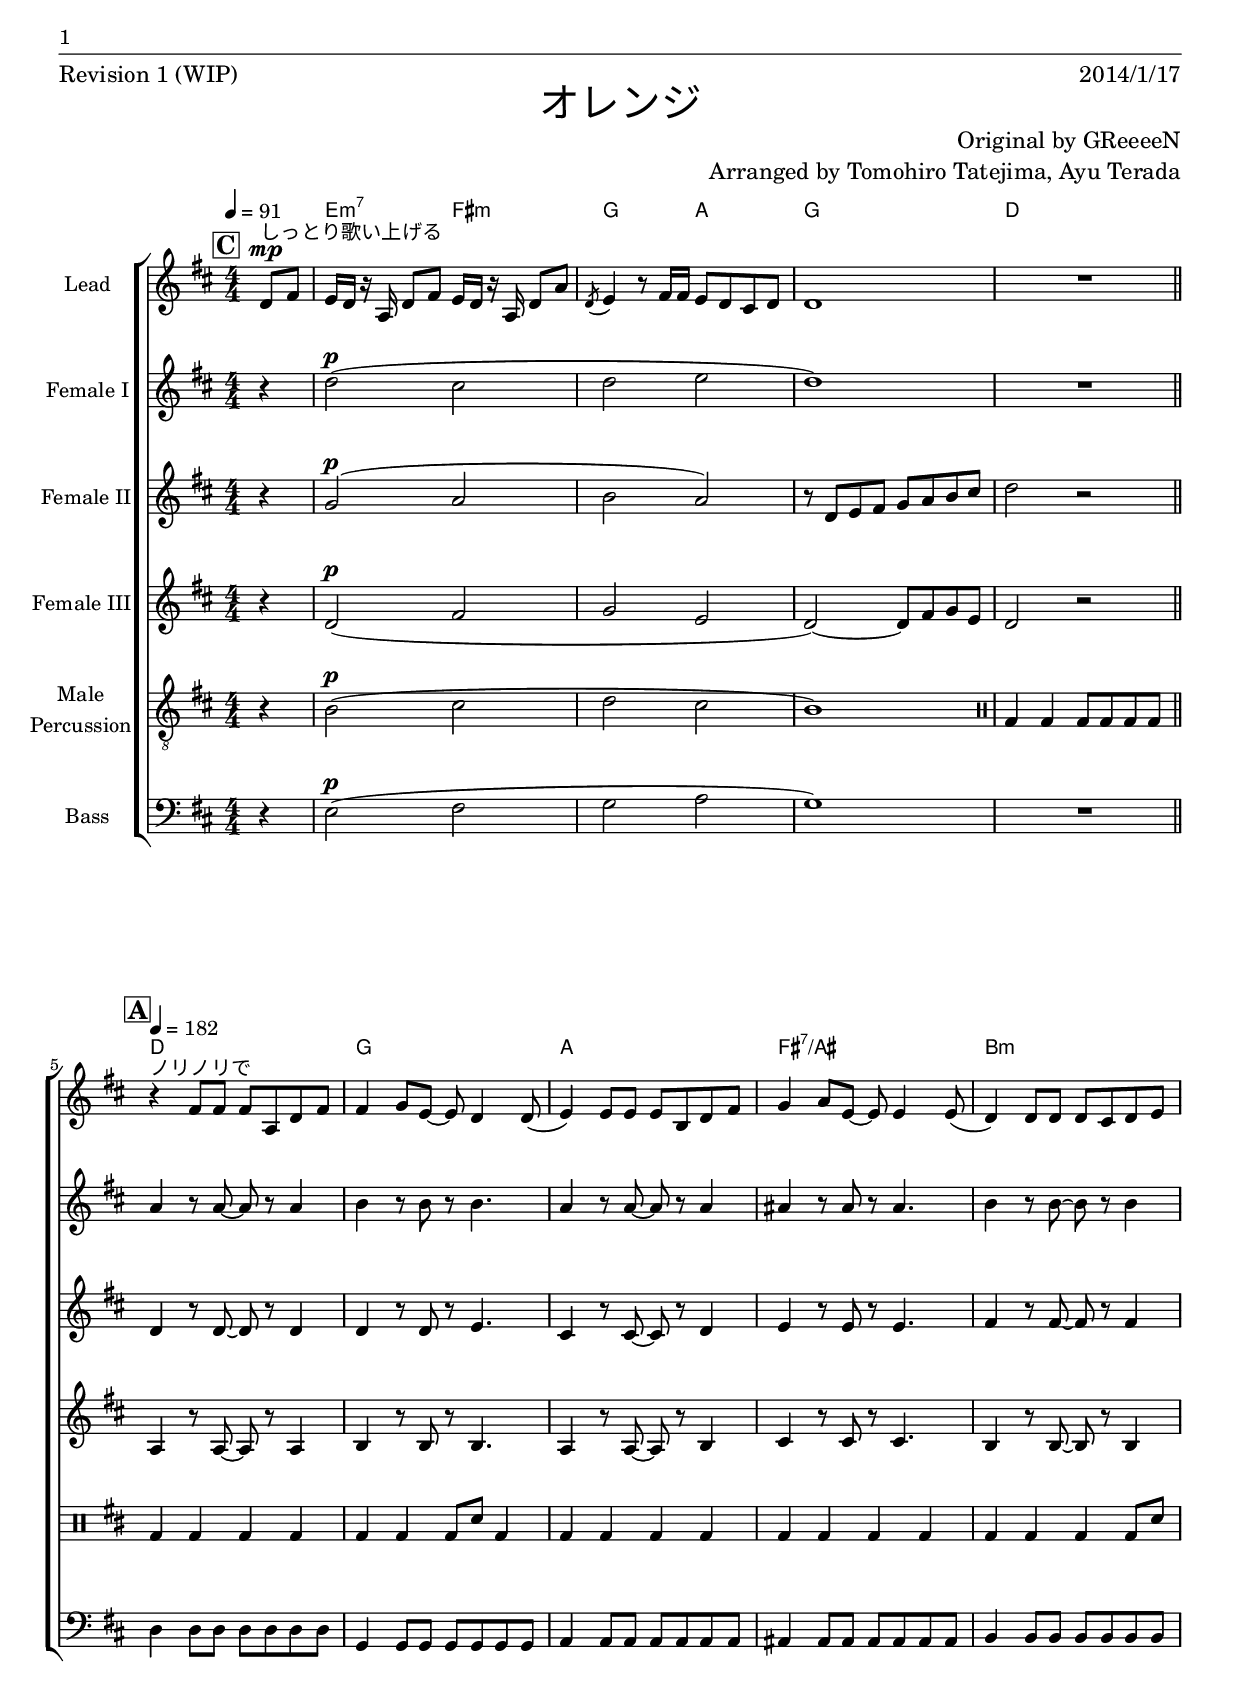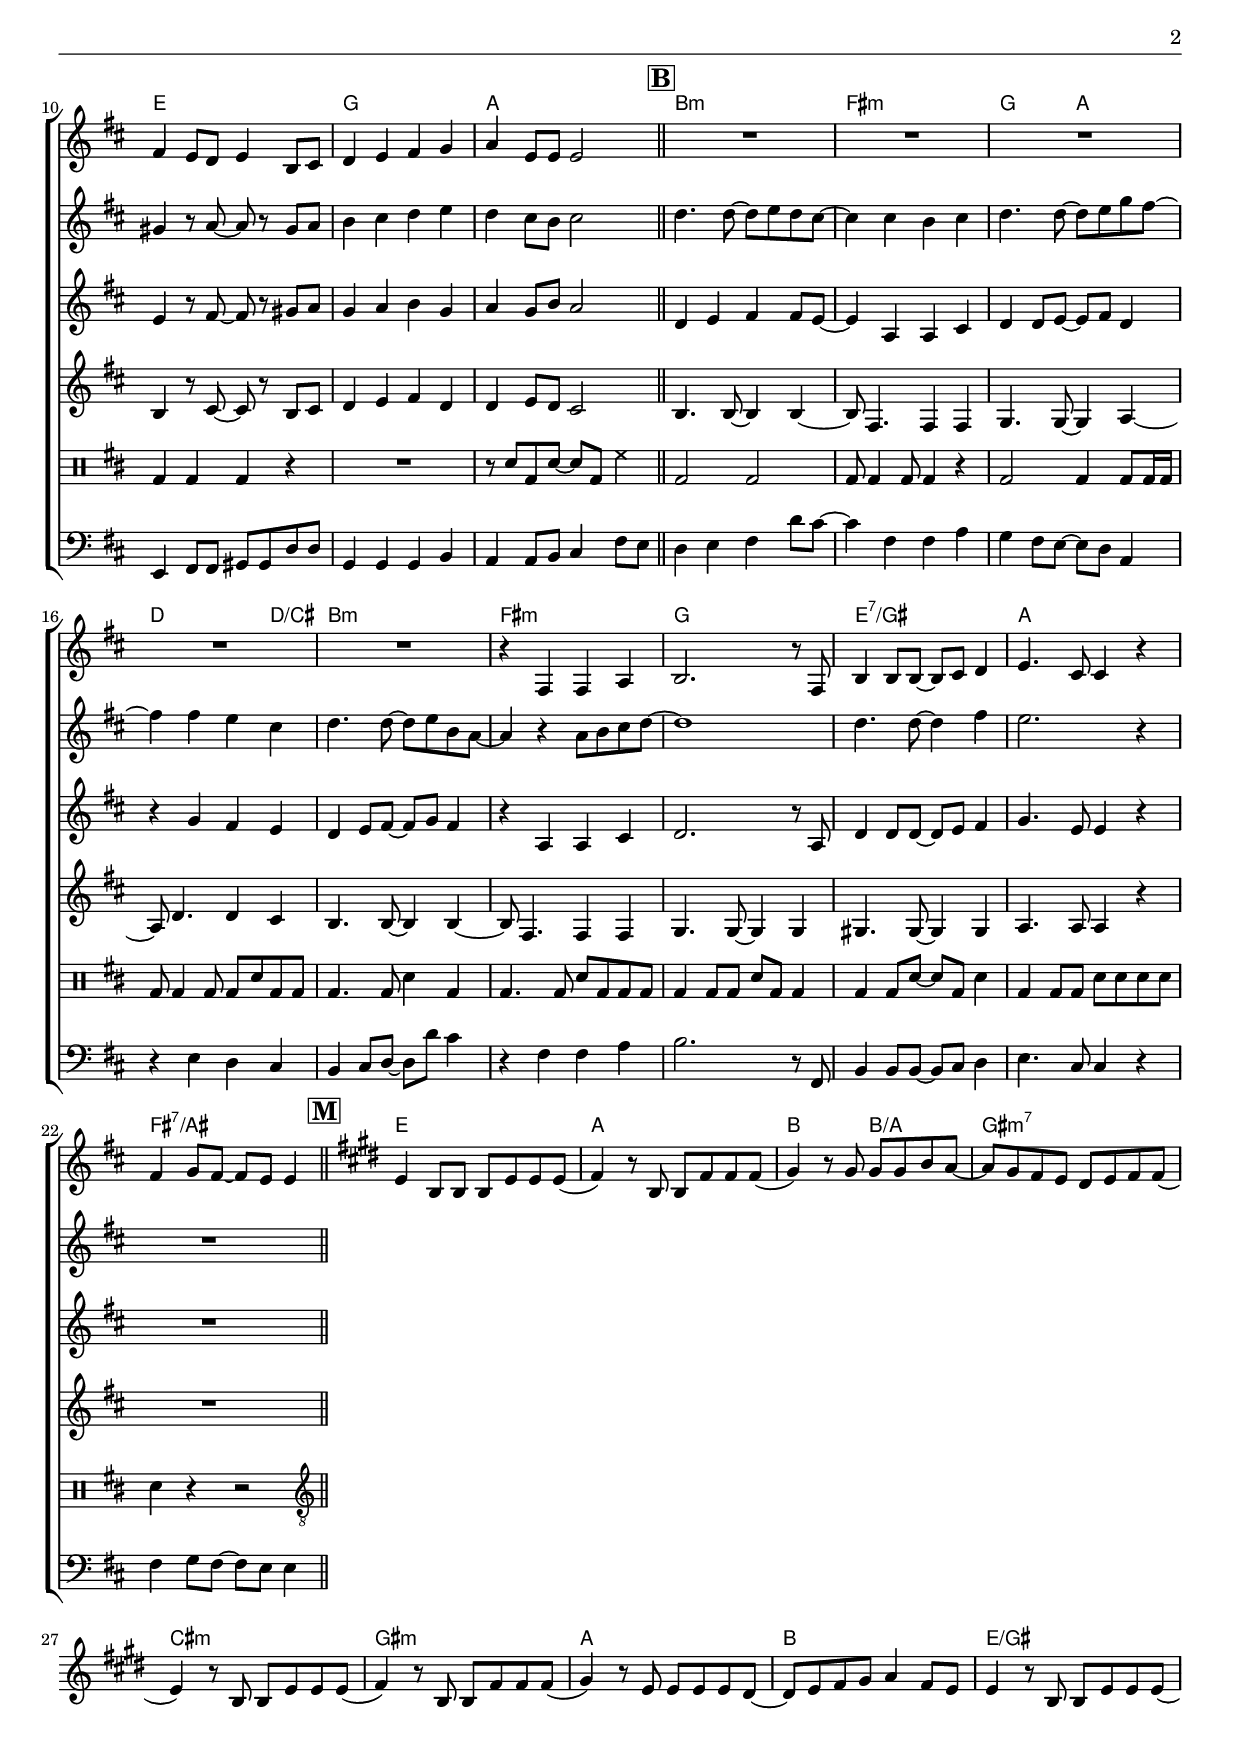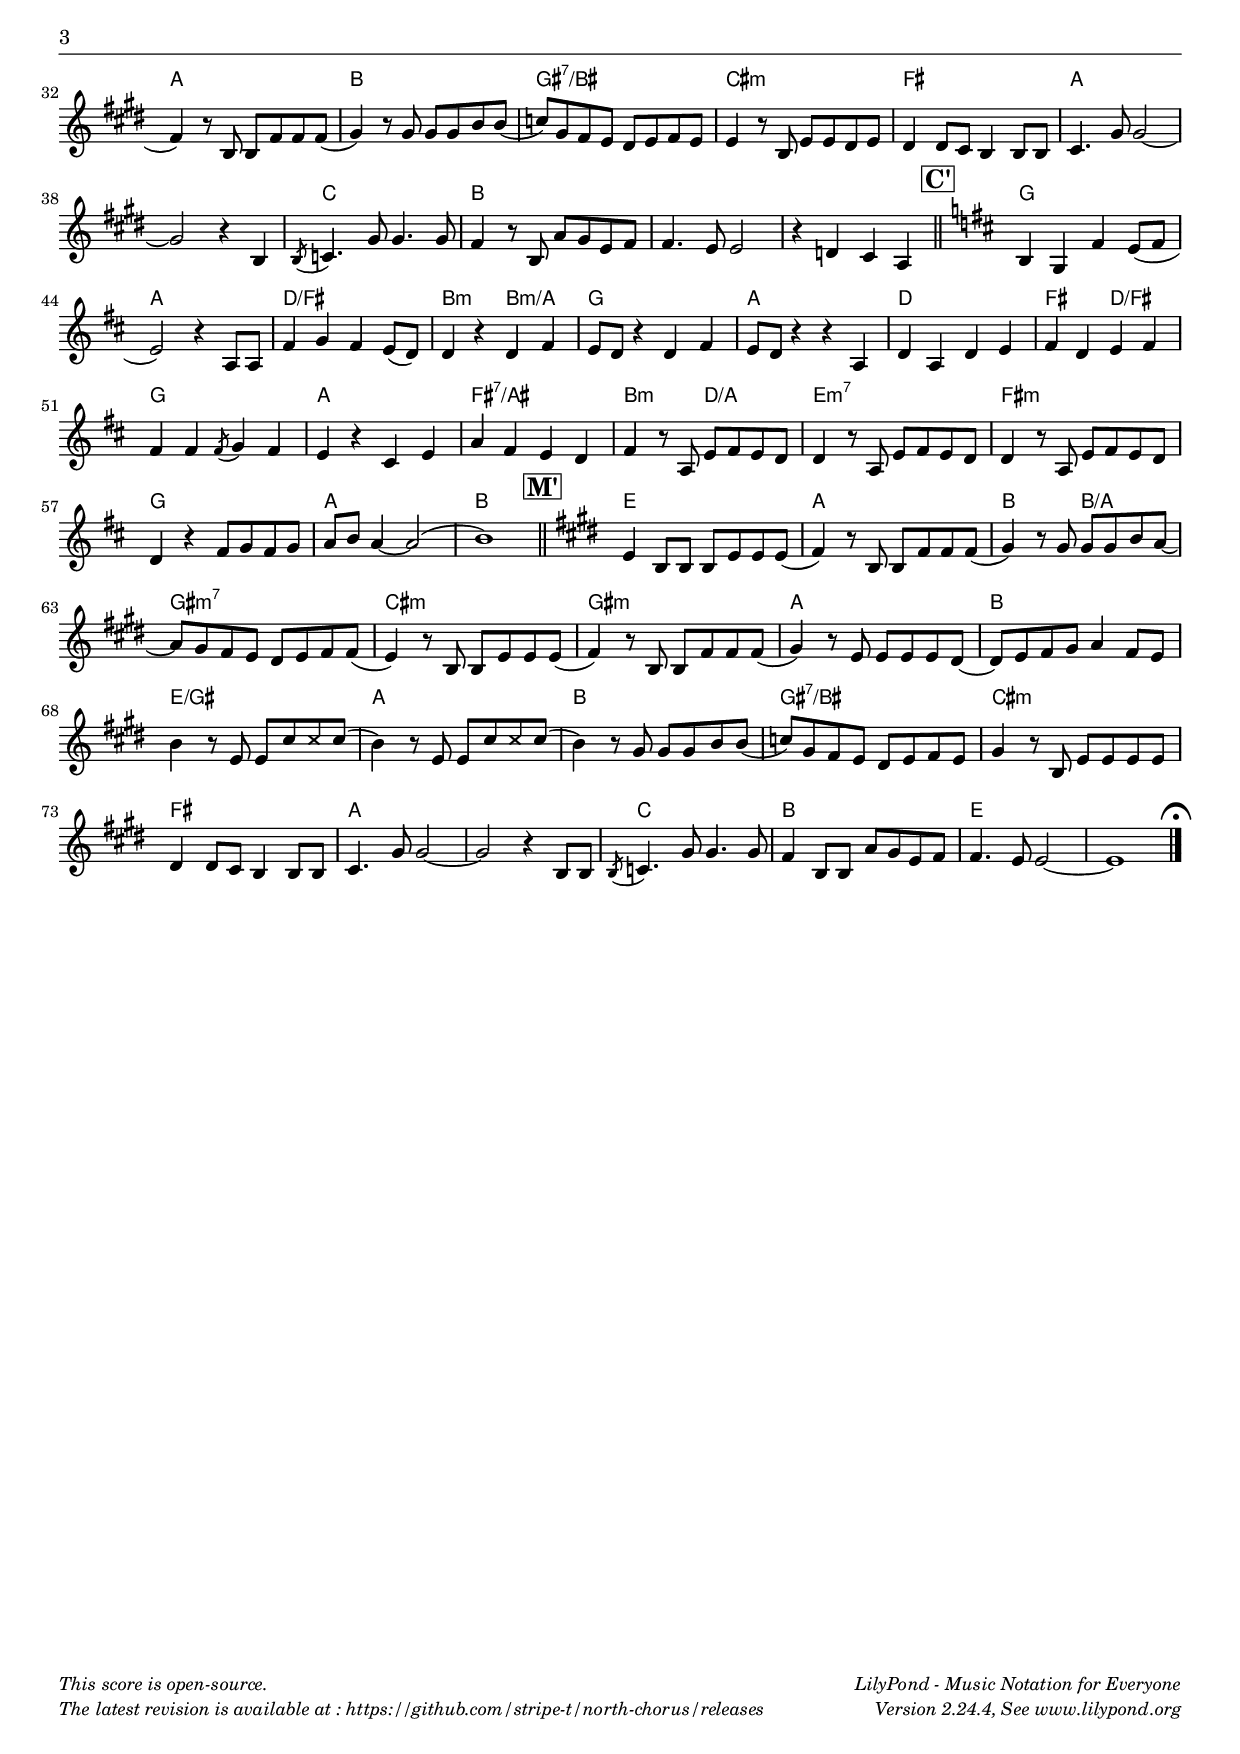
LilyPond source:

% Template revision 2
%
% For Flescobaldi :
% -*- indent-width: 4; tab-width: 4; indent-tabs: true;

\version "2.18.0"
\include "articulate.ly"

perc = #(define-music-function
         (parser location note)
         (ly:music?)
         #{
         	\new DrumVoice \with {\consists "Staff_performer"} {
         		\clef percussion
         		\set DrumVoice.midiInstrument = "standard kit"
         		#note
         	}
         	\clef "treble_8"
         	\set Voice.midiInstrument = "oboe"
         #})

#(define-markup-command (annotation layout props text) (markup?)
  "Annotation"
  (interpret-markup layout props
    #{
    	\markup { \override #'(font-name . "IPAex明朝") #text }
    #}))


% The below, invented by Mats Bengtsson, creates left and right brackets vertically
% spanning an entire staff. It is useful for offseting optional passages of music,
% as shown in the example

% The number next to "th" in (th 0.2) controls thickness of the brackets.
#(define-markup-command (left-bracket layout props) ()
 	"Draw left hand bracket"
 	(let* ((th 0.2) ;; todo: take from GROB
 	      	(width (* 2.5 th)) ;; todo: take from GROB
 	      	(ext '(-2.8 . 2.8))) ;; todo: take line-count into account
 		(ly:bracket Y ext th width)))

leftBracket = {
	\once\override BreathingSign #'text = #(make-left-bracket-markup)
	\once\override BreathingSign #'break-visibility = #end-of-line-invisible
	\once\override BreathingSign #'Y-offset = ##f
	% Trick to print it after barlines and signatures:
	\once\override BreathingSign #'break-align-symbol = #'custos
	\breathe
}


#(define-markup-command (right-bracket layout props) ()
 	"Draw right hand bracket"
 	(let* ((th .2);;todo: take from GROB
 	      	(width (* 2.5 th)) ;; todo: take from GROB
 	      	(ext '(-2.8 . 2.8))) ;; todo: take line-count into account
 		(ly:bracket Y ext th (- width))))

rightBracket = {
	\once\override BreathingSign #'text = #(make-right-bracket-markup)
	\once\override BreathingSign #'Y-offset = ##f
	\breathe
}

\paper {
	% page-count = #4
	bookTitleMarkup = \markup {
		\column {
			\fill-line {
				"Revision 1 (WIP)"
				"2014/1/17"
			}
			\fill-line {
				\override #'(font-name . "IPAex明朝")
				\fontsize #5 "オレンジ"
			}
			\fill-line {
				\null
				"Original by GReeeeN"
			}
			\fill-line {
				\null
				"Arranged by Tomohiro Tatejima, Ayu Terada"
			}
		}
	}
	oddHeaderMarkup = \markup {
		\override #'(baseline-skip . 1) \column {
			\fill-line {
				\fontsize #-1 \fromproperty #'page:page-number-string \null
			}
			\draw-hline
		}

	}
	evenHeaderMarkup = \markup {
		\override #'(baseline-skip . 1) \column {
			\fill-line {
				\null \fontsize #-1 \fromproperty #'page:page-number-string
			}
			\draw-hline
		}
	}

	oddFooterMarkup = \markup {
		\on-the-fly #last-page \column{
			\fontsize #-2 \italic \fill-line {
				\left-column {"This score is open-source." "The latest revision is available at : https://github.com/stripe-t/north-chorus/releases"}
				\right-column {"LilyPond - Music Notation for Everyone" #(string-append "Version " (lilypond-version) ", See www.lilypond.org")}
			}
		}
	}

	evenFooterMarkup = \oddFooterMarkup
}

chord = \chordmode {
	\override ChordName #'font-size = #0
	\set majorSevenSymbol = \markup { maj7 }
	\set Score.markFormatter = #format-mark-box-alphabet
	\mark \markup{\bold \box C}
	\tempo 4=91
	\partial 4*1
	s4 |
	e2:m7 fis:m | g a | g1 | d |

	\bar "||"
	\mark \markup{\bold \box A}
	\tempo 4=182
	d1 | g | a | fis:7/ais |
	b:m | e1 %{e4 e/fis e/gis e/d%} | g1 | a |
	
	\bar "||"
	\mark \markup{\bold \box B}
	b:m | fis:m | g2 a | d2. d4/cis |
	b1:m | fis:m | g | e:7/gis |
	a | fis:7/ais |
	
	\bar "||"
	\mark \markup{\bold \box M}
	e | a | b2 b/a | gis1:m7 |
	cis:m | gis:m %{e/gis%} | a | b |
	e/gis | a | b | gis:7/bis |
	cis:m | fis %{fis:m%} | a | s |
	c | b |
	s | s |	% TODO: うまくつなげる
	
	\bar "||"
	\mark \markup{\bold \box C'}
	g | a | d/fis | b2:m b:m/a |
	g1 | a | d | fis2 d/fis %{fis1%} |
	g1 | a | fis:7/ais | b2:m d/a |
	e1:m7 | fis:m | g | a |
	b |
	
	\bar "||"
	\mark \markup{\bold \box M'}
	e | a | b2 b/a | gis1:m7 |
	cis:m | gis:m %{e/gis%} | a | b |
	e/gis | a | b | gis:7/bis |
	cis:m | fis %{fis:m%} | a | s |
	c | b | e | s |
	
	\bar "|."
	\mark \markup { \musicglyph #"scripts.ufermata" }
}

fA = \relative c' {
	\key d \major
	\partial 4*1
	%\dynamicUp
	% C
	d8\mp^\markup \annotation {"しっとり歌い上げる"} fis |
	e16 d r a d8 fis e16 d r a d8 a' | \acciaccatura d, e4 r8 fis16 fis e8 d cis d | d1 | R1 |
	
	% A
	r4^\markup \annotation {"ノリノリで"} fis8 fis fis a, d fis | fis4 g8 e ~ e d4 d8( | e4) e8 e e b d fis | g4 a8 e ~ e %{fis~fis ?%} e4 e8( |
	d4) d8 d d cis d e | fis4 e8 d e4 b8 cis | d4 e fis g | a e8 e e2 |
	
	% B
	R1 | R | R | R |
	R | r4 fis, fis a | b2. r8 fis | b4 b8 b ~ b cis d4 |
	e4. cis8 cis4 r | fis g8 fis ~ fis e e4 |
	
	% M
	\key e \major
	e4 b8 b b e e e( | fis4) r8 b, b fis' fis fis( | gis4) r8 gis gis gis b a ~ | a gis fis e dis e fis fis( |
	e4) r8 b b e e e( | fis4) r8 b, b fis' fis fis( | gis4) r8 e e e e dis ~ | dis e fis gis a4 fis8 e |
	e4 r8 b b e e e( | fis4) r8 b, b fis' fis fis( | gis4) r8 gis gis gis b b( | c) gis fis e dis e fis e |
	e4 r8 b e e dis e | dis4 dis8 cis b4 b8 b | cis4. gis'8 gis2 ~ | gis r4 b, |
	\acciaccatura b8 c4. gis'8 gis4. gis8 | fis4 r8 b, a' gis e fis | fis4. e8 e2 | r4 d cis a |
	
	% C'
	\key d \major
	b g fis' e8( fis | e2) r4 a,8 a | fis'4 g fis e8( d) | d4 r d fis |
	e8 d r4 d fis | e8 d r4 r a | d a d e | fis d e fis |
	fis fis \acciaccatura fis8 g4 fis | e r cis e | a%{ais ?%} fis e%{ees ?%} d | fis r8 a, e' fis e d |
	d4 r8 a e' fis e d | d4 r8 a e' fis e d | d4 r fis8 g fis g | a b a4 ~ a2( |
	b1) |
	
	% M'
	\key e \major
	e,4 b8 b b e e e( | fis4) r8 b, b fis' fis fis( | gis4) r8 gis gis gis b a ~ | a gis fis e dis e fis fis( |
	e4) r8 b b e e e( | fis4) r8 b, b fis' fis fis( | gis4) r8 e e e e dis ~ | dis e fis gis a4 fis8 e |
	b'4 r8 e, e cis' \xNote cis cis( | b4) r8 e, e cis' \xNote cis cis( | b4) r8 gis gis gis b b( | c) gis fis e dis e fis e |
	gis4 r8 b, e e e e | dis4 dis8 cis b4 b8 b | cis4. gis'8 gis2 ~ | gis r4 b,8 b |
	\acciaccatura b8 c4. gis'8 gis4. gis8 | fis4 b,8 b a' gis e fis | fis4. e8 e2 ~ | e1 |
}
fAlyric = \lyricmode {
	\set ignoreMelismata = ##t
	\override Lyrics . LyricText #'font-name = "IPAex明朝"
	\override Lyrics . LyricText #'font-size = #-1
}

fB = \relative c' {
	\key d \major
	\partial 4*1
	%C
	r4
	d'2\p( cis | d e | d1) | R |
	
	% A
	a4 r8 a ~ a r a4 | b4 r8 b r b4. | a4 r8 a ~ a r a4 | ais4 r8 ais  r ais4. |
	b4 r8 b ~ b r b4 | gis r8 a ~ a r gis8 a | b4 cis d e | d cis8 b cis2 |
	
	% B
	d4. d8 ~ d e d cis ~ | cis4 cis b cis | d4. d8 ~ d e g fis ~ | fis4 fis e cis |
	d4. d8 ~ d e b a ~ | a4 r a8 b cis d ~ | d1 | d4. d8 ~ d4 fis | e2. r4 |
	R1 |
}
fBlyric = \lyricmode {
	\set ignoreMelismata = ##t
	\override Lyrics . LyricText #'font-name = "IPAex明朝"
	\override Lyrics . LyricText #'font-size = #-1
}

fC = \relative c'{
	\key d \major
	\partial 4*1
	% C
	r4
	g'2\p( a | b a) | r8 d, e fis g a b cis | d2 r |
	
	% A
	d,4 r8 d ~ d r d4 | d4 r8 d r e4. | cis4 r8 cis ~ cis r d4 | e4 r8 e r e4. |
	fis4 r8 fis ~ fis r fis4 | e4 r8 fis ~ fis r gis8 a | g4 a b g | a g8 b a2 |
	
	% B
	d,4 e fis fis8 e ~ | e4 a, a cis | d d8 e ~ e fis d4 | r g fis e |
	d e8 fis ~ fis g fis4 | r a, a cis | d2. r8 a | d4 d8 d ~ d e fis4 |
	g4. e8 e4 r | R1 |
}
fClyric = \lyricmode {
	\set ignoreMelismata = ##t
	\override Lyrics . LyricText #'font-name = "IPAex明朝"
	\override Lyrics . LyricText #'font-size = #-1
}

fD = \relative c'{
	\key d \major
	\partial 4*1
	% C
	r4
	d2\p( fis | g e | d2) ~ d8 fis g e | d2 r |
	
	% A
	a4 r8 a ~ a r a4 | b4 r8 b r b4. | a4 r8 a ~ a r b4 | cis4 r8 cis r cis4. |
	b4 r8 b ~ b r b4 | b4 r8 cis ~ cis r b cis | d4 e fis d | d e8 d cis2 |
	
	% B
	b4. b8 ~ b4 b ~ | b8 fis4. fis4 fis | g4. g8 ~ g4 a ~ | a8 d4. d4 cis |
	b4. b8 ~ b4 b ~ | b8 fis4. fis4 fis | g4. g8 ~ g4 g | gis4. gis8 ~ gis4 gis |
	a4. a8 a4 r | R1 |
}
fDlyric = \lyricmode {
	\set ignoreMelismata = ##t
	\override Lyrics . LyricText #'font-name = "IPAex明朝"
	\override Lyrics . LyricText #'font-size = #-1
}

mA = \relative c {
	\key d \major
	\partial 4*1
	%C
	r4
	b'2\p( cis | d cis | b1) |
	\perc \drummode {
		bd4 bd bd8 bd bd bd
		
		% A
		bd4 bd bd bd | bd bd bd8 sn bd4 | bd bd bd bd | bd bd bd bd |
		bd bd bd bd8 sn | bd4 bd bd r | R1 | r8 sn bd sn ~ sn bd hh4 |
		
		% B
		bd2 bd | bd8 bd4 bd8 bd4 r | bd2 bd4 bd8 bd16 bd | bd8 bd4 bd8 bd8 sn bd8 bd |
		bd4. bd8 sn4 bd | bd4. bd8 sn8 bd bd bd | bd4 bd8 bd sn8 bd bd4 | bd4 bd8 sn ~ sn bd8 sn4 |
		bd4 bd8 bd sn8 sn sn sn | sn4 r r2 |
	}
}
mAlyric = \lyricmode {
	\set ignoreMelismata = ##t
	\override Lyrics . LyricText #'font-name = "IPAex明朝"
	\override Lyrics . LyricText #'font-size = #-1
}

mB = \relative c {
	\key d \major
	\partial 4*1
	% C
	r4 |
	e2\p( fis | g a | g1) | R |
	
	% A
	d4 d8 d d d d d | g,4 g8 g g g g g | a4 a8 a a a a a | ais4 ais8 ais ais ais ais ais |
	b4 b8 b b b b b | e,4 fis8 fis gis gis d' d | g,4 g g b | a a8 b cis4 fis8 e |
	
	% B
	d4 e fis d'8 cis ~ | cis4 fis, fis a | g fis8 e ~ e d a4 | r e' d cis |
	b4 cis8 d ~ d d' cis4 | r4 fis, fis a | b2. r8 fis, | b4 b8 b ~ b cis d4 |
	e4. cis8 cis4 r | fis g8 fis ~ fis e e4 |
}
mBlyric = \lyricmode {
	\set ignoreMelismata = ##t
	\override Lyrics . LyricText #'font-name = "IPAex明朝"
	\override Lyrics . LyricText #'font-size = #-1
}

\book{
	\score {
		<<
			\new ChordNames {
				\set ChordNames.midiMaximumVolume = #0.0
				\set ChordNames.midiMinimumVolume = #0.0
				\chord
			}
			\new ChoirStaff <<
				\new Staff = "Female1" <<
					\set Staff.instrumentName = "Lead"
					\set Staff.midiInstrument = "flute"
					\clef treble
					\new Voice = "VoiceFemale1" \fA
				>>
				\new Lyrics = "LyricsFemale1"

				\new Staff = "Female2" <<
					\set Staff.instrumentName = "Female I"
					\set Staff.midiInstrument = "flute"
					\clef treble
					\new Voice = "VoiceFemale2" \fB
				>>
				\new Lyrics = "LyricsFemale2"

				\new Staff = "Female3" <<
					\set Staff.instrumentName = "Female II"
					\set Staff.midiInstrument = "clarinet"
					\clef treble
					\new Voice = "VoiceFemale3" \fC
				>>
				\new Lyrics = "LyricsFemale3"

				\new Staff = "Female4" <<
					\set Staff.instrumentName = "Female III"
					\set Staff.midiInstrument = "clarinet"
					\clef treble
					\new Voice = "VoiceFemale4" \fD
				>>
				\new Lyrics = "LyricsFemale4"

				\new Staff = "Male1" \with {
					\accepts "DrumVoice"
					\remove "Staff_performer"
				} <<
					\set Staff.instrumentName = \markup {\center-column{"Male" "Percussion"}}
					\set Staff.midiInstrument = "oboe"
					\clef "treble_8"
					\new Voice = "VoiceMale1" \with {\consists "Staff_performer"} \mA
				>>
				\new Lyrics = "LyricsMale1"

				\new Staff = "Male2" <<
					\set Staff.instrumentName = "Bass"
					\set Staff.midiInstrument = "bassoon"
					\clef "bass"
					\new Voice = "VoiceMale2" \mB
				>>
				\new Lyrics = "LyricsMale2"

				\context Lyrics = "LyricsFemale1" {
					\lyricsto "VoiceFemale1" {
						\fAlyric
					}
				}
				\context Lyrics = "LyricsFemale2" {
					\lyricsto "VoiceFemale2" {
						\fBlyric
					}
				}
				\context Lyrics = "LyricsFemale3" {
					\lyricsto "VoiceFemale3" {
						\fClyric
					}
				}
				\context Lyrics = "LyricsFemale4" {
					\lyricsto "VoiceFemale4" {
						\fDlyric
					}
				}
				\context Lyrics = "LyricsMale1" {
					\lyricsto "VoiceMale1" {
						\mAlyric
					}
				}
				\context Lyrics = "LyricsMale2" {
					\lyricsto "VoiceMale2" {
						\mBlyric
					}
				}
			>>
		>>
		\layout {
			#(layout-set-staff-size 17.82)
			\context {
				\Score
				%fontSize = -1
				\override StaffSymbol #'staff-space = 2.5457\pt % staffsize/7 may be good
				\numericTimeSignature
			}
			\context {
				\Voice
				\dynamicUp
			}
		}
		\midi {}
	}
}